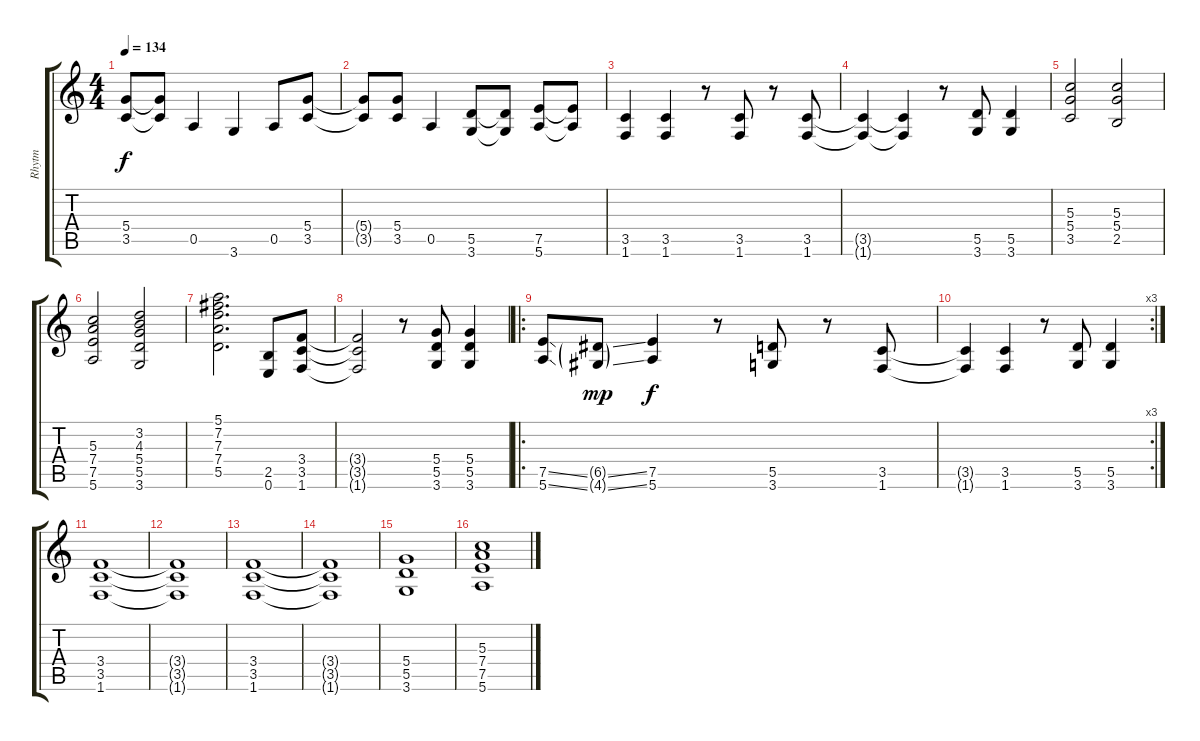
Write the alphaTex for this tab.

\track ("Rhytm" "Rhytm") {instrument overdrivenguitar}
\staff {score tabs}
\tuning (E4 B3 G3 D3 A2 E2) {hide}
\ts (4 4)
\tempo 134
\clef g2
\ks c
(5.4 3.5).8{dy f} (5.4{t} 3.5{t}).8 0.5.4 3.6.4 0.5.8 (5.4 3.5).8 |
(5.4{t} 3.5{t}).8 (5.4 3.5).8 0.5.4 (5.5 3.6).8 (5.5{t} 3.6{t}).8 (7.5 5.6).8 (7.5{t} 5.6{t}).8 |
(3.5 1.6).4 (3.5 1.6).4 r.8 (3.5 1.6).8 r.8 (3.5 1.6).8 |
(3.5{t} 1.6{t}).4 (3.5{t} 1.6{t}).4 r.8 (5.5 3.6).8 (5.5 3.6).4 |
(5.3 5.4 3.5).2{volume 11} (5.3 5.4 2.5).2 |
(5.3 7.4 7.5 5.6).2 (3.2 4.3 5.4 5.5 3.6).2 |
(5.1 7.2 7.3 7.4 5.5).2{d} (2.5 0.6).8 (3.4 3.5 1.6).8 |
(3.4{t} 3.5{t} 1.6{t}).2 r.8 (5.4 5.5 3.6).8 (5.4 5.5 3.6).4 |
\ro
(7.5{ss} 5.6{ss}).8{volume 13} (6.5{ss g} 4.6{ss g}).8{dy mp} (7.5 5.6).4{dy f} r.8 (5.5 3.6).8 r.8 (3.5 1.6).8 |
\rc 3
(3.5{t} 1.6{t}).4 (3.5 1.6).4 r.8 (5.5 3.6).8 (5.5 3.6).4 |
(3.4 3.5 1.6).1 |
(3.4{t} 3.5{t} 1.6{t}).1 |
(3.4 3.5 1.6).1 |
(3.4{t} 3.5{t} 1.6{t}).1 |
(5.4 5.5 3.6).1{volume 10} |
(5.3 7.4 7.5 5.6).1
